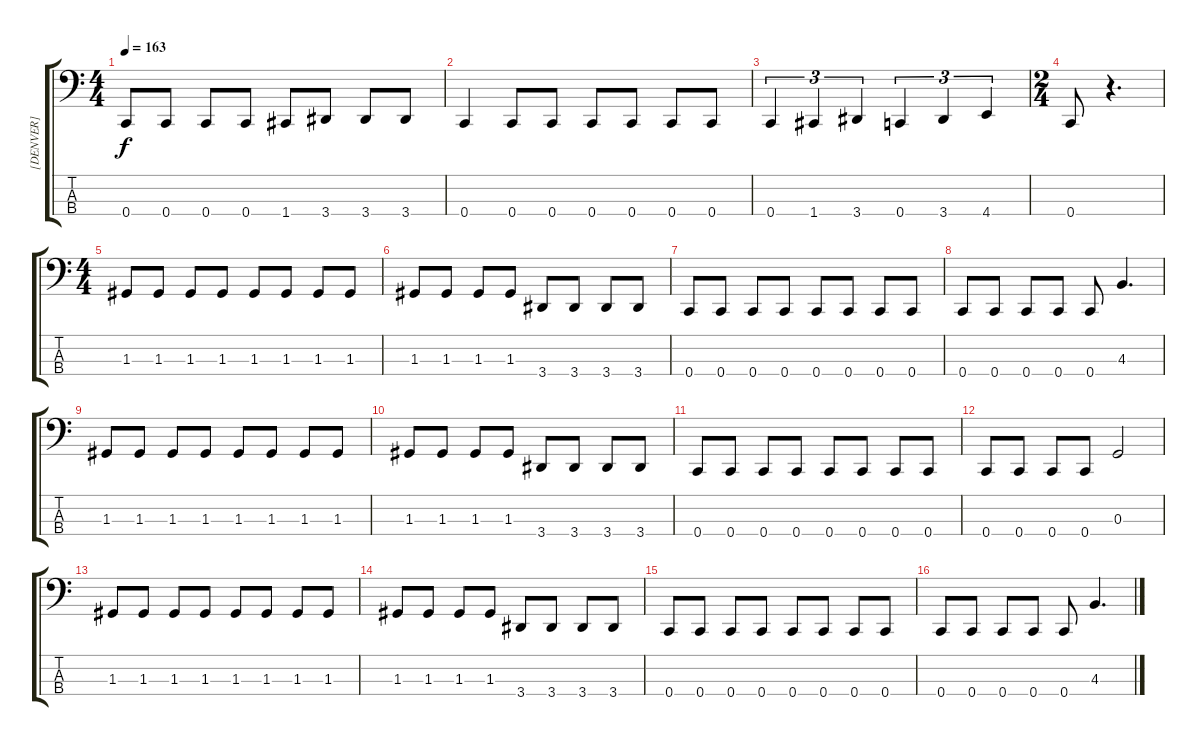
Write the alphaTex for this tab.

\track ("[DENVER]" "[DENVER]") {instrument electricbassfinger}
\staff {score tabs}
\tuning (F2 C2 G1 C1) {hide}
\ts (4 4)
\tempo 163
\clef f4
\ks c
0.4.8{dy f} 0.4.8 0.4.8 0.4.8 1.4.8 3.4.8 3.4.8 3.4.8 |
0.4.4 0.4.8 0.4.8 0.4.8 0.4.8 0.4.8 0.4.8 |
0.4.4{tu (3 2)} 1.4.4{tu (3 2)} 3.4.4{tu (3 2)} 0.4.4{tu (3 2)} 3.4.4{tu (3 2)} 4.4.4{tu (3 2)} |
\ts (2 4)
0.4.8 r.4{d} |
\ts (4 4)
1.3.8 1.3.8 1.3.8 1.3.8 1.3.8 1.3.8 1.3.8 1.3.8 |
1.3.8 1.3.8 1.3.8 1.3.8 3.4.8 3.4.8 3.4.8 3.4.8 |
0.4.8 0.4.8 0.4.8 0.4.8 0.4.8 0.4.8 0.4.8 0.4.8 |
0.4.8 0.4.8 0.4.8 0.4.8 0.4.8 4.3.4{d} |
1.3.8 1.3.8 1.3.8 1.3.8 1.3.8 1.3.8 1.3.8 1.3.8 |
1.3.8 1.3.8 1.3.8 1.3.8 3.4.8 3.4.8 3.4.8 3.4.8 |
0.4.8 0.4.8 0.4.8 0.4.8 0.4.8 0.4.8 0.4.8 0.4.8 |
0.4.8 0.4.8 0.4.8 0.4.8 0.3.2 |
1.3.8 1.3.8 1.3.8 1.3.8 1.3.8 1.3.8 1.3.8 1.3.8 |
1.3.8 1.3.8 1.3.8 1.3.8 3.4.8 3.4.8 3.4.8 3.4.8 |
0.4.8 0.4.8 0.4.8 0.4.8 0.4.8 0.4.8 0.4.8 0.4.8 |
0.4.8 0.4.8 0.4.8 0.4.8 0.4.8 4.3.4{d}
